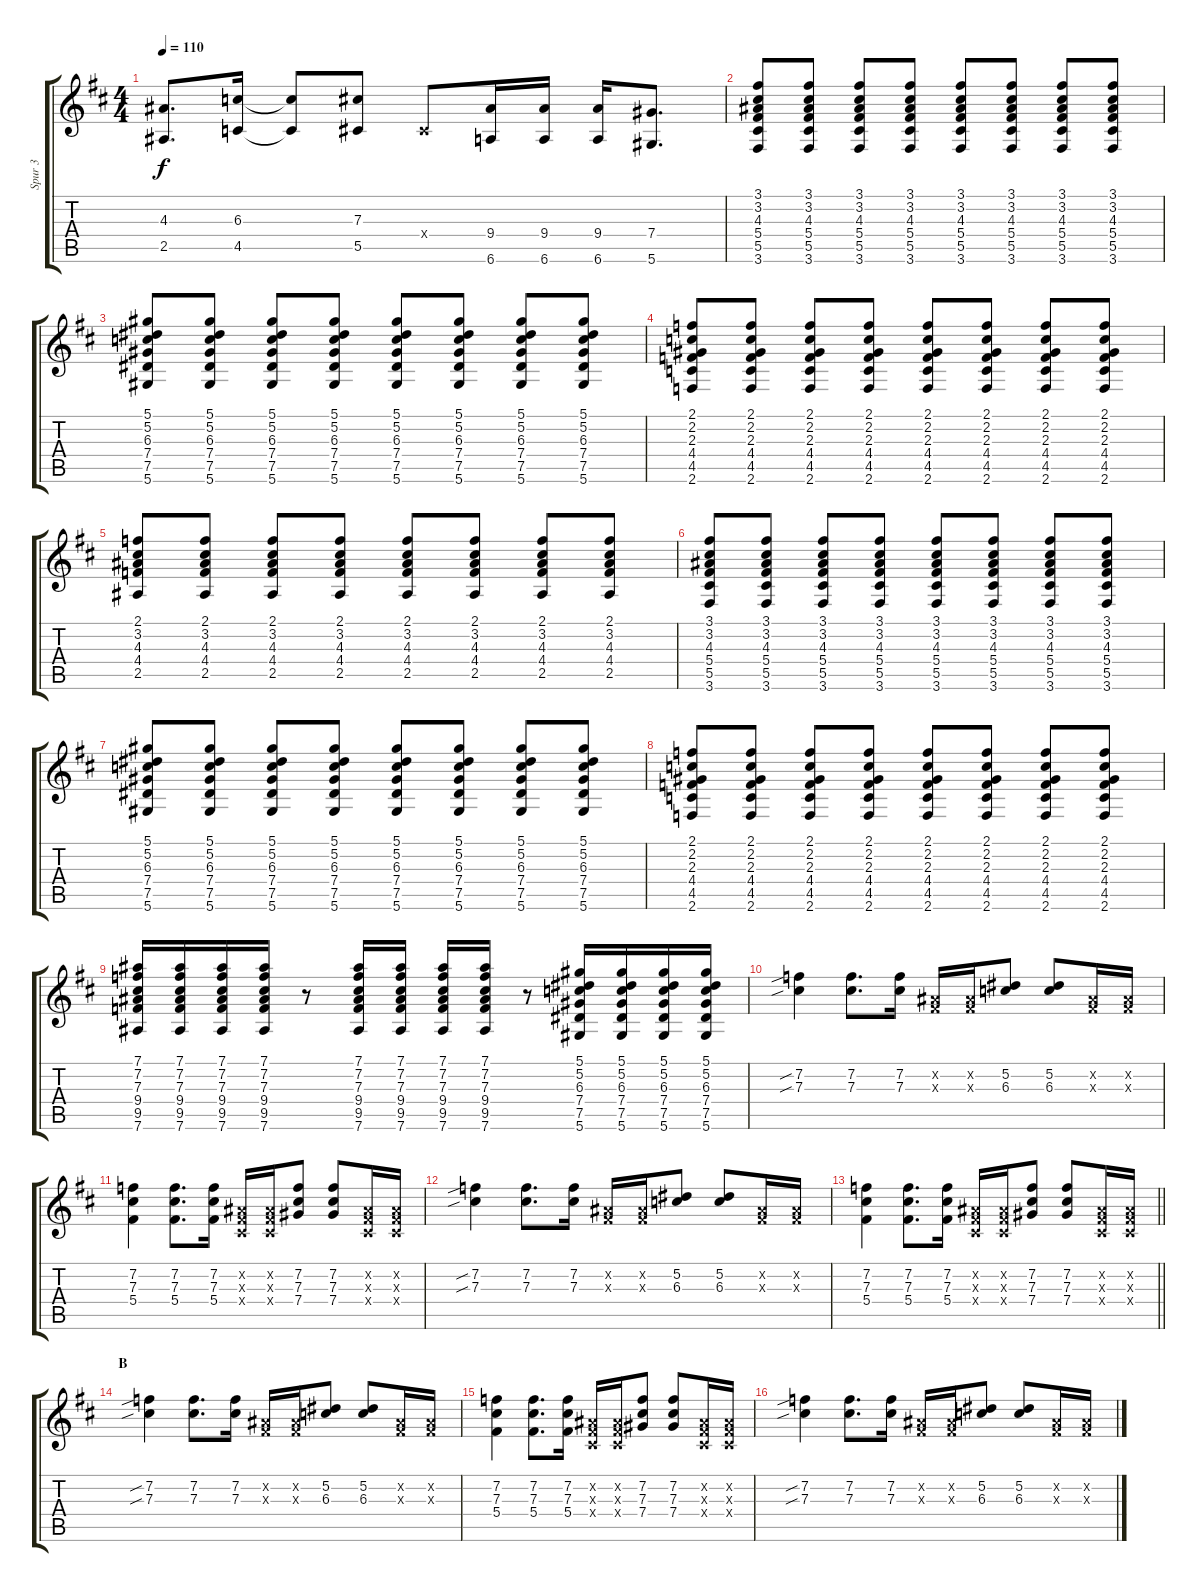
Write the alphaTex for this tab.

\track ("Spur 3" "Spur 3") {instrument distortionguitar}
\staff {score tabs}
\tuning (Eb4 Bb3 Gb3 Db3 Ab2 Eb2) {hide}
\ts (4 4)
\tempo 110
\clef g2
\ks d
(4.3 2.5).8{d dy f} (6.3 4.5).16 (6.3{t} 4.5{t}).8 (7.3 5.5).8 0.4{x}.8 (9.4 6.6).16 (9.4 6.6).16 (9.4 6.6).16 (7.4 5.6).8{d} |
(3.1 3.2 4.3 5.4 5.5 3.6).8 (3.1 3.2 4.3 5.4 5.5 3.6).8 (3.1 3.2 4.3 5.4 5.5 3.6).8 (3.1 3.2 4.3 5.4 5.5 3.6).8 (3.1 3.2 4.3 5.4 5.5 3.6).8 (3.1 3.2 4.3 5.4 5.5 3.6).8 (3.1 3.2 4.3 5.4 5.5 3.6).8 (3.1 3.2 4.3 5.4 5.5 3.6).8 |
(5.1 5.2 6.3 7.4 7.5 5.6).8 (5.1 5.2 6.3 7.4 7.5 5.6).8 (5.1 5.2 6.3 7.4 7.5 5.6).8 (5.1 5.2 6.3 7.4 7.5 5.6).8 (5.1 5.2 6.3 7.4 7.5 5.6).8 (5.1 5.2 6.3 7.4 7.5 5.6).8 (5.1 5.2 6.3 7.4 7.5 5.6).8 (5.1 5.2 6.3 7.4 7.5 5.6).8 |
(2.1 2.2 2.3 4.4 4.5 2.6).8 (2.1 2.2 2.3 4.4 4.5 2.6).8 (2.1 2.2 2.3 4.4 4.5 2.6).8 (2.1 2.2 2.3 4.4 4.5 2.6).8 (2.1 2.2 2.3 4.4 4.5 2.6).8 (2.1 2.2 2.3 4.4 4.5 2.6).8 (2.1 2.2 2.3 4.4 4.5 2.6).8 (2.1 2.2 2.3 4.4 4.5 2.6).8 |
(2.1 3.2 4.3 4.4 2.5).8 (2.1 3.2 4.3 4.4 2.5).8 (2.1 3.2 4.3 4.4 2.5).8 (2.1 3.2 4.3 4.4 2.5).8 (2.1 3.2 4.3 4.4 2.5).8 (2.1 3.2 4.3 4.4 2.5).8 (2.1 3.2 4.3 4.4 2.5).8 (2.1 3.2 4.3 4.4 2.5).8 |
(3.1 3.2 4.3 5.4 5.5 3.6).8 (3.1 3.2 4.3 5.4 5.5 3.6).8 (3.1 3.2 4.3 5.4 5.5 3.6).8 (3.1 3.2 4.3 5.4 5.5 3.6).8 (3.1 3.2 4.3 5.4 5.5 3.6).8 (3.1 3.2 4.3 5.4 5.5 3.6).8 (3.1 3.2 4.3 5.4 5.5 3.6).8 (3.1 3.2 4.3 5.4 5.5 3.6).8 |
(5.1 5.2 6.3 7.4 7.5 5.6).8 (5.1 5.2 6.3 7.4 7.5 5.6).8 (5.1 5.2 6.3 7.4 7.5 5.6).8 (5.1 5.2 6.3 7.4 7.5 5.6).8 (5.1 5.2 6.3 7.4 7.5 5.6).8 (5.1 5.2 6.3 7.4 7.5 5.6).8 (5.1 5.2 6.3 7.4 7.5 5.6).8 (5.1 5.2 6.3 7.4 7.5 5.6).8 |
(2.1 2.2 2.3 4.4 4.5 2.6).8 (2.1 2.2 2.3 4.4 4.5 2.6).8 (2.1 2.2 2.3 4.4 4.5 2.6).8 (2.1 2.2 2.3 4.4 4.5 2.6).8 (2.1 2.2 2.3 4.4 4.5 2.6).8 (2.1 2.2 2.3 4.4 4.5 2.6).8 (2.1 2.2 2.3 4.4 4.5 2.6).8 (2.1 2.2 2.3 4.4 4.5 2.6).8 |
(7.1 7.2 7.3 9.4 9.5 7.6).16 (7.1 7.2 7.3 9.4 9.5 7.6).16 (7.1 7.2 7.3 9.4 9.5 7.6).16 (7.1 7.2 7.3 9.4 9.5 7.6).16 r.8 (7.1 7.2 7.3 9.4 9.5 7.6).16 (7.1 7.2 7.3 9.4 9.5 7.6).16 (7.1 7.2 7.3 9.4 9.5 7.6).16 (7.1 7.2 7.3 9.4 9.5 7.6).16 r.8 (5.1 5.2 6.3 7.4 7.5 5.6).16 (5.1 5.2 6.3 7.4 7.5 5.6).16 (5.1 5.2 6.3 7.4 7.5 5.6).16 (5.1 5.2 6.3 7.4 7.5 5.6).16 |
(7.2{sib} 7.3{sib}).4 (7.2 7.3).8{d} (7.2 7.3).16 (0.2{x} 0.3{x}).16 (0.2{x} 0.3{x}).16 (5.2 6.3).8 (5.2 6.3).8 (0.2{x} 0.3{x}).16 (0.2{x} 0.3{x}).16 |
(7.2 7.3 5.4).4 (7.2 7.3 5.4).8{d} (7.2 7.3 5.4).16 (0.2{x} 0.3{x} 0.4{x}).16 (0.2{x} 0.3{x} 0.4{x}).16 (7.2 7.3 7.4).8 (7.2 7.3 7.4).8 (0.2{x} 0.3{x} 0.4{x}).16 (0.2{x} 0.3{x} 0.4{x}).16 |
(7.2{sib} 7.3{sib}).4 (7.2 7.3).8{d} (7.2 7.3).16 (0.2{x} 0.3{x}).16 (0.2{x} 0.3{x}).16 (5.2 6.3).8 (5.2 6.3).8 (0.2{x} 0.3{x}).16 (0.2{x} 0.3{x}).16 |
\barLineRight lightlight
(7.2 7.3 5.4).4 (7.2 7.3 5.4).8{d} (7.2 7.3 5.4).16 (0.2{x} 0.3{x} 0.4{x}).16 (0.2{x} 0.3{x} 0.4{x}).16 (7.2 7.3 7.4).8 (7.2 7.3 7.4).8 (0.2{x} 0.3{x} 0.4{x}).16 (0.2{x} 0.3{x} 0.4{x}).16 |
\section ("" "B")
(7.2{sib} 7.3{sib}).4 (7.2 7.3).8{d} (7.2 7.3).16 (0.2{x} 0.3{x}).16 (0.2{x} 0.3{x}).16 (5.2 6.3).8 (5.2 6.3).8 (0.2{x} 0.3{x}).16 (0.2{x} 0.3{x}).16 |
(7.2 7.3 5.4).4 (7.2 7.3 5.4).8{d} (7.2 7.3 5.4).16 (0.2{x} 0.3{x} 0.4{x}).16 (0.2{x} 0.3{x} 0.4{x}).16 (7.2 7.3 7.4).8 (7.2 7.3 7.4).8 (0.2{x} 0.3{x} 0.4{x}).16 (0.2{x} 0.3{x} 0.4{x}).16 |
(7.2{sib} 7.3{sib}).4 (7.2 7.3).8{d} (7.2 7.3).16 (0.2{x} 0.3{x}).16 (0.2{x} 0.3{x}).16 (5.2 6.3).8 (5.2 6.3).8 (0.2{x} 0.3{x}).16 (0.2{x} 0.3{x}).16
